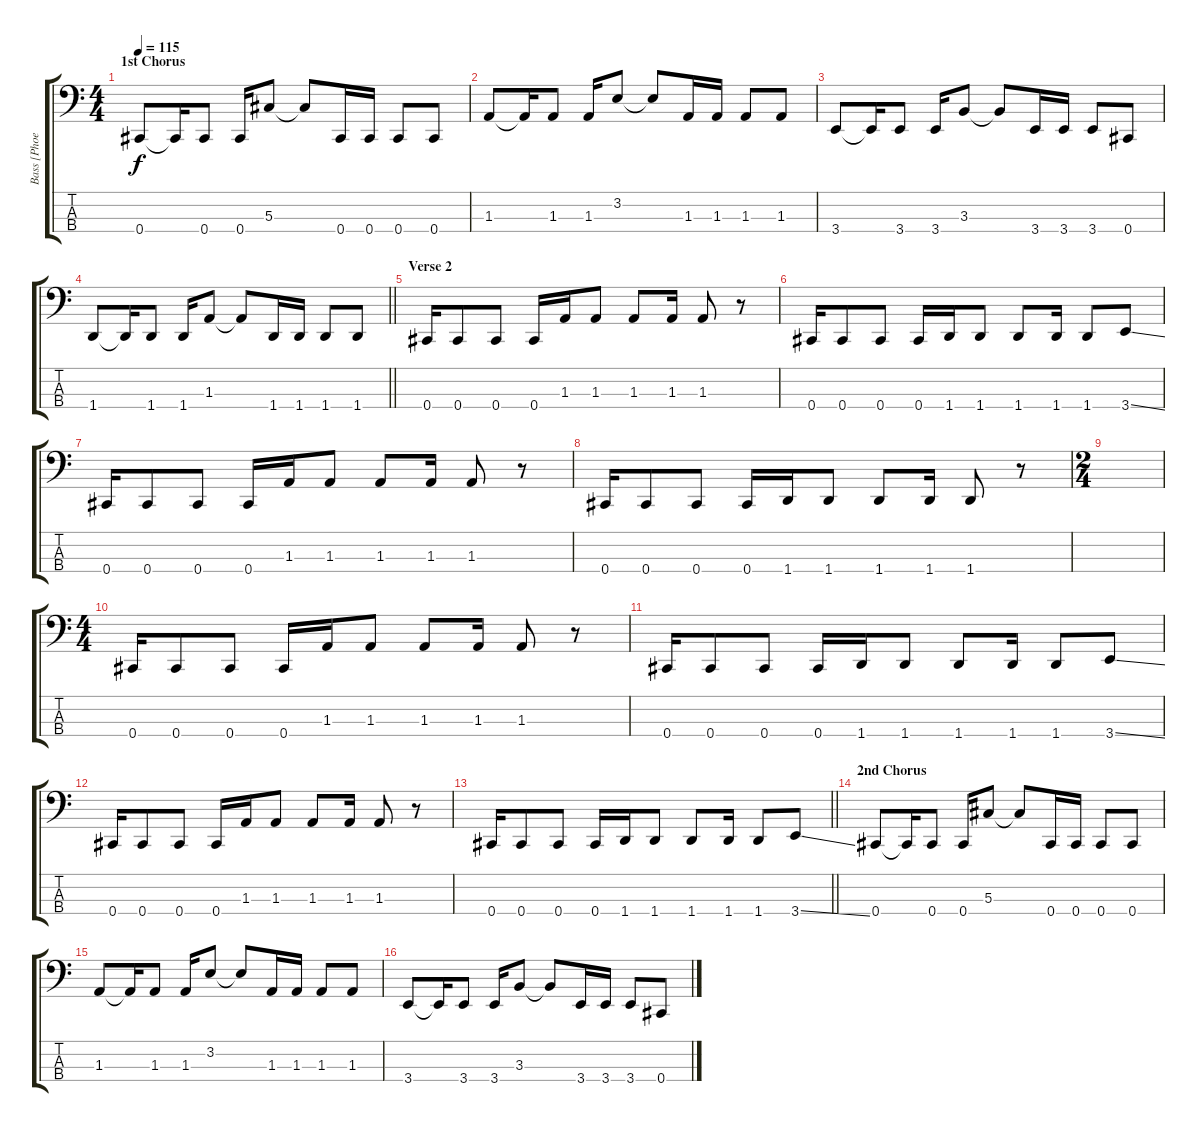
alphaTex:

\track ("Bass [Phoenix]" "Bass [Phoe") {instrument electricbassfinger}
\staff {score tabs}
\tuning (Gb2 Db2 Ab1 Db1) {hide}
\ts (4 4)
\section ("" "1st Chorus")
\tempo 115
\clef f4
\ks c
0.4.8{dy f} 0.4{t}.16 0.4.8 0.4.16 5.3.8 5.3{t}.8 0.4.16 0.4.16 0.4.8 0.4.8 |
1.3.8 1.3{t}.16 1.3.8 1.3.16 3.2.8 3.2{t}.8 1.3.16 1.3.16 1.3.8 1.3.8 |
3.4.8 3.4{t}.16 3.4.8 3.4.16 3.3.8 3.3{t}.8 3.4.16 3.4.16 3.4.8 0.4.8 |
\barLineRight lightlight
1.4.8 1.4{t}.16 1.4.8 1.4.16 1.3.8 1.3{t}.8 1.4.16 1.4.16 1.4.8 1.4.8 |
\section ("" "Verse 2")
0.4.16 0.4.8 0.4.8 0.4.16 1.3.16 1.3.8 1.3.8 1.3.16 1.3.8 r.8 |
0.4.16 0.4.8 0.4.8 0.4.16 1.4.16 1.4.8 1.4.8 1.4.16 1.4.8 3.4{ss}.8 |
0.4.16 0.4.8 0.4.8 0.4.16 1.3.16 1.3.8 1.3.8 1.3.16 1.3.8 r.8 |
0.4.16 0.4.8 0.4.8 0.4.16 1.4.16 1.4.8 1.4.8 1.4.16 1.4.8 r.8 |
\ts (2 4)
|
\ts (4 4)
0.4.16 0.4.8 0.4.8 0.4.16 1.3.16 1.3.8 1.3.8 1.3.16 1.3.8 r.8 |
0.4.16 0.4.8 0.4.8 0.4.16 1.4.16 1.4.8 1.4.8 1.4.16 1.4.8 3.4{ss}.8 |
0.4.16 0.4.8 0.4.8 0.4.16 1.3.16 1.3.8 1.3.8 1.3.16 1.3.8 r.8 |
\barLineRight lightlight
0.4.16 0.4.8 0.4.8 0.4.16 1.4.16 1.4.8 1.4.8 1.4.16 1.4.8 3.4{ss}.8 |
\section ("" "2nd Chorus")
0.4.8 0.4{t}.16 0.4.8 0.4.16 5.3.8 5.3{t}.8 0.4.16 0.4.16 0.4.8 0.4.8 |
1.3.8 1.3{t}.16 1.3.8 1.3.16 3.2.8 3.2{t}.8 1.3.16 1.3.16 1.3.8 1.3.8 |
3.4.8 3.4{t}.16 3.4.8 3.4.16 3.3.8 3.3{t}.8 3.4.16 3.4.16 3.4.8 0.4.8
